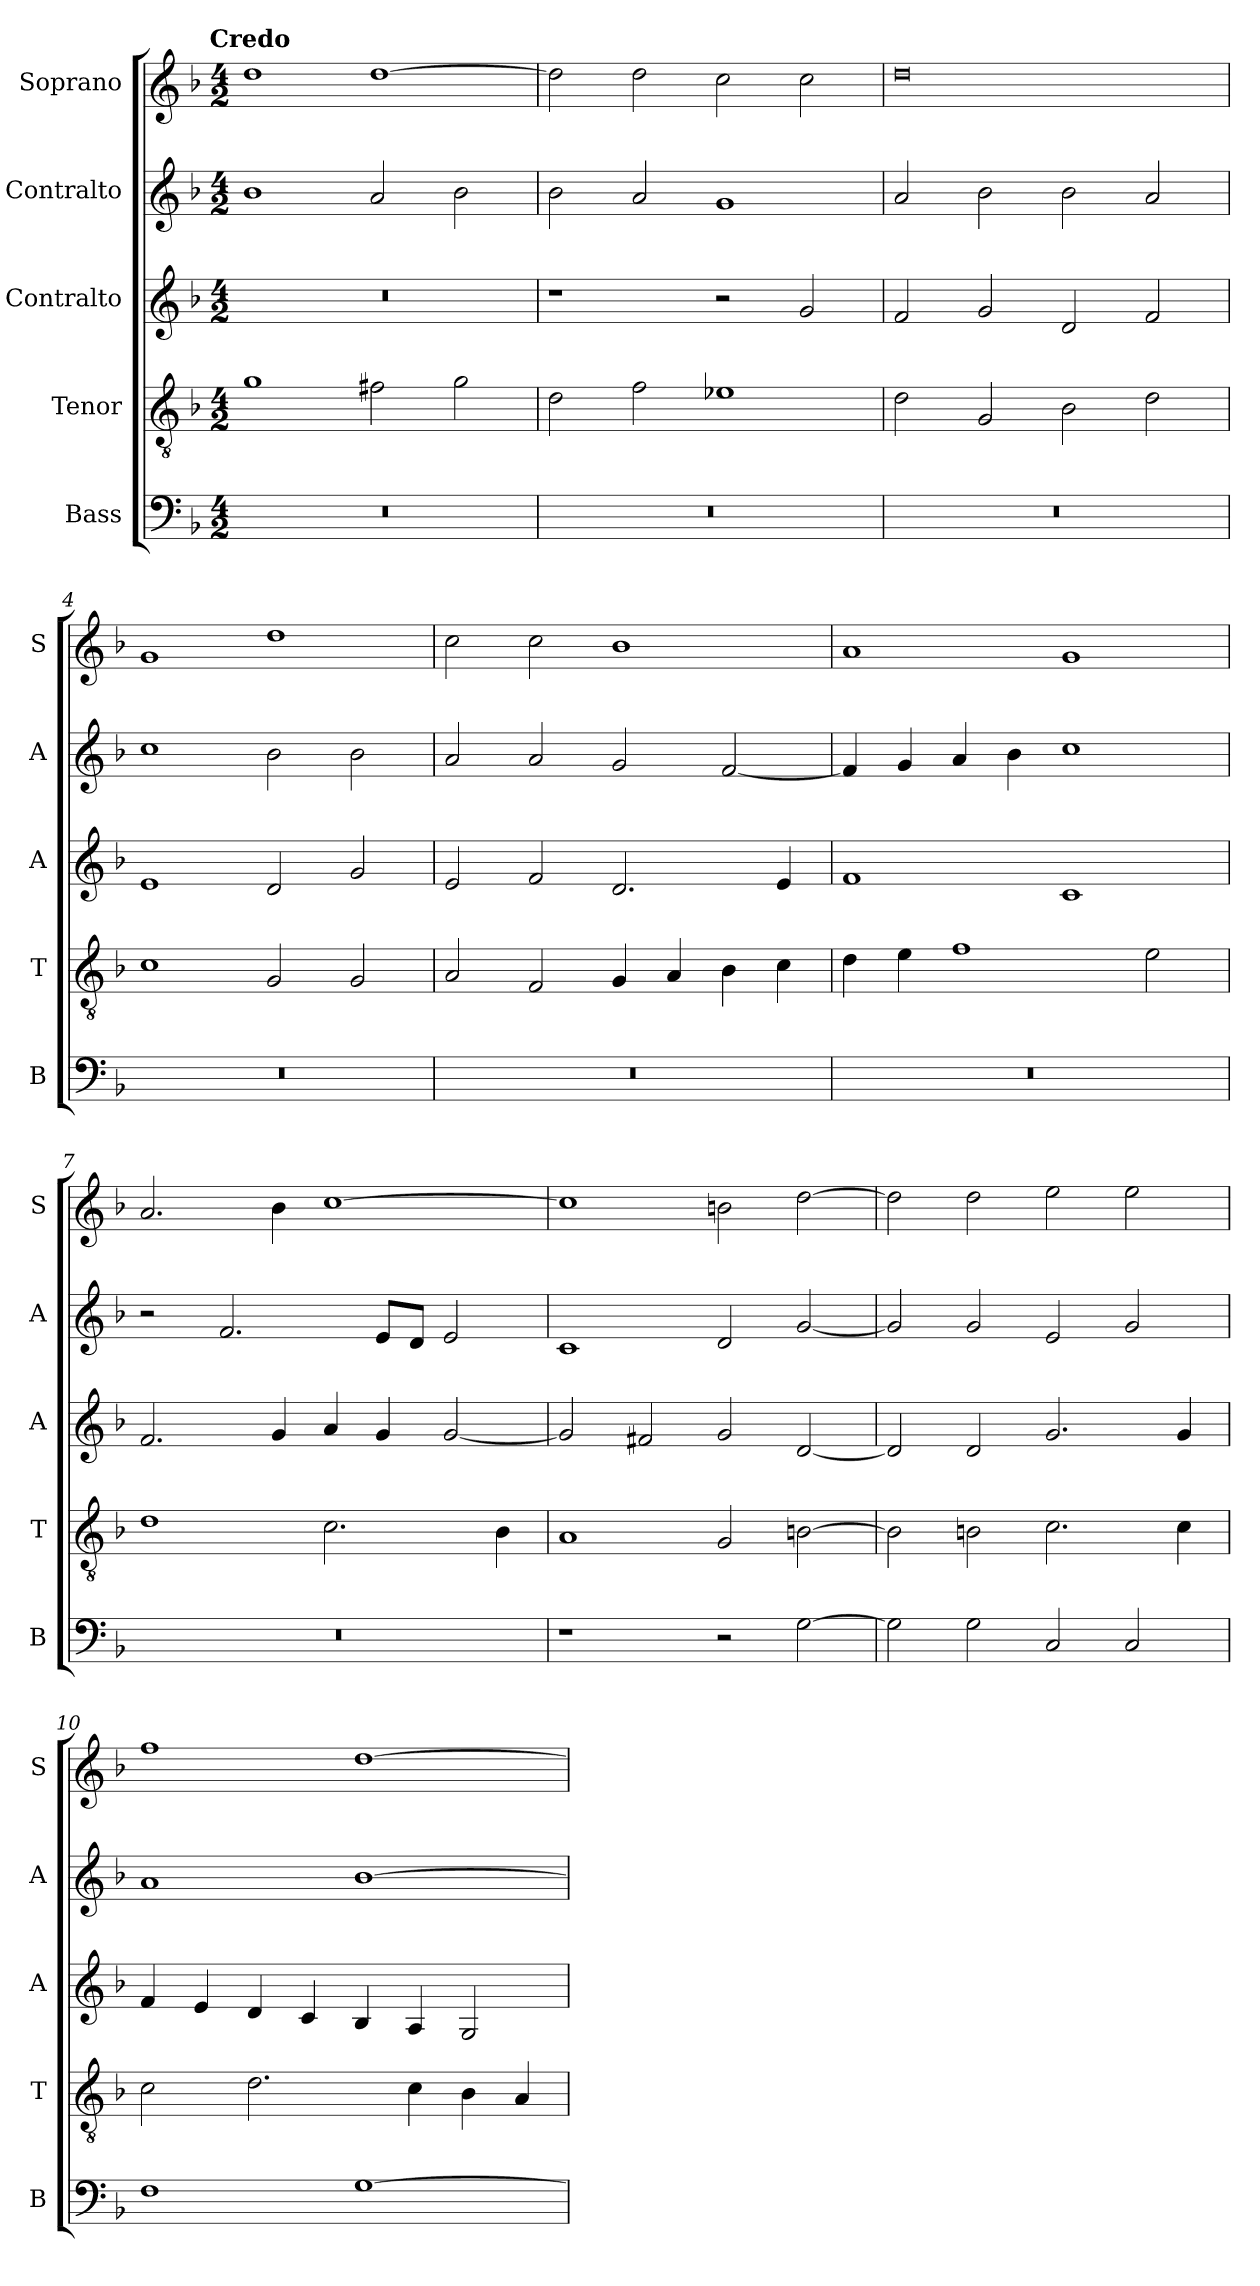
**kern	**kern	**kern	**kern	**kern
*part5	*part4	*part3	*part2	*part1
*staff5	*staff4	*staff3	*staff2	*staff1
*I"Bass	*I"Tenor	*I"Contralto	*I"Contralto	*I"Soprano
*I'B	*I'T	*I'A	*I'A	*I'S
*clefF4	*clefGv2	*clefG2	*clefG2	*clefG2
*k[b-]	*k[b-]	*k[b-]	*k[b-]	*k[b-]
*G:dor	*G:dor	*G:dor	*G:dor	*G:dor
!!LO:TX:omd:t=Credo
*M4/2	*M4/2	*M4/2	*M4/2	*M4/2
=1	=1	=1	=1	=1
0r	1g	0r	1b-	1dd
.	2f#X	.	2a	[1dd
.	2g	.	2b-	.
=2	=2	=2	=2	=2
0r	2d	1r	2b-	2dd]
.	2f	.	2a	2dd
.	1e-X	2r	1g	2cc
.	.	2g	.	2cc
=3	=3	=3	=3	=3
0r	2d	2f	2a	0dd
.	2G	2g	2b-	.
.	2B-	2d	2b-	.
.	2d	2f	2a	.
=4	=4	=4	=4	=4
0r	1c	1e	1cc	1g
.	2G	2d	2b-	1dd
.	2G	2g	2b-	.
=5	=5	=5	=5	=5
0r	2A	2e	2a	2cc
.	2F	2f	2a	2cc
.	4G	2.d	2g	1b-
.	4A	.	.	.
.	4B-	.	[2f	.
.	4c	4e	.	.
=6	=6	=6	=6	=6
0r	4d	1f	4f]	1a
.	4e	.	4g	.
.	1f	.	4a	.
.	.	.	4b-	.
.	.	1c	1cc	1g
.	2e	.	.	.
=7	=7	=7	=7	=7
0r	1d	2.f	2r	2.a
.	.	.	2.f	.
.	.	4g	.	4b-
.	2.c	4a	.	[1cc
.	.	4g	8e/L	.
.	.	.	8d/J	.
.	.	[2g	2e	.
.	4B-	.	.	.
=8	=8	=8	=8	=8
1r	1A	2g]	1c	1cc]
.	.	2f#X	.	.
2r	2G	2g	2d	2bn
[2G	[2Bn	[2d	[2g	[2dd
=9	=9	=9	=9	=9
2G]	2B]	2d]	2g]	2dd]
2G	2Bn	2d	2g	2dd
2C	2.c	2.g	2e	2ee
2C	.	.	2g	2ee
.	4c	4g	.	.
=10	=10	=10	=10	=10
1F	2c	4f	1a	1ff
.	.	4e	.	.
.	2.d	4d	.	.
.	.	4c	.	.
[1G	.	4B-	[1b-	[1dd
.	4c	4A	.	.
.	4B-	2G	.	.
.	4A	.	.	.
=	=	=	=	=
*-	*-	*-	*-	*-
